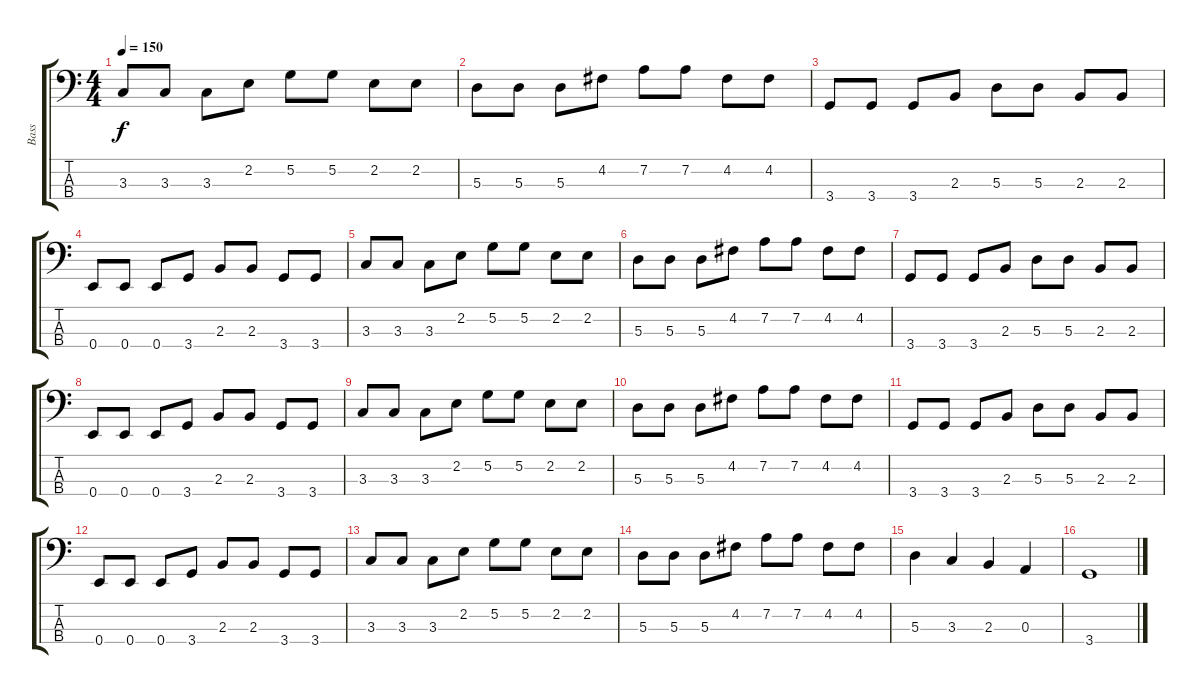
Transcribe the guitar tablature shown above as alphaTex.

\track ("Bass" "Bass") {instrument electricbassfinger}
\staff {score tabs}
\tuning (G2 D2 A1 E1) {hide}
\ts (4 4)
\tempo 150
\clef f4
\ks c
3.3.8{dy f} 3.3.8 3.3.8 2.2.8 5.2.8 5.2.8 2.2.8 2.2.8 |
5.3.8 5.3.8 5.3.8 4.2.8 7.2.8 7.2.8 4.2.8 4.2.8 |
3.4.8 3.4.8 3.4.8 2.3.8 5.3.8 5.3.8 2.3.8 2.3.8 |
0.4.8 0.4.8 0.4.8 3.4.8 2.3.8 2.3.8 3.4.8 3.4.8 |
3.3.8 3.3.8 3.3.8 2.2.8 5.2.8 5.2.8 2.2.8 2.2.8 |
5.3.8 5.3.8 5.3.8 4.2.8 7.2.8 7.2.8 4.2.8 4.2.8 |
3.4.8 3.4.8 3.4.8 2.3.8 5.3.8 5.3.8 2.3.8 2.3.8 |
0.4.8 0.4.8 0.4.8 3.4.8 2.3.8 2.3.8 3.4.8 3.4.8 |
3.3.8 3.3.8 3.3.8 2.2.8 5.2.8 5.2.8 2.2.8 2.2.8 |
5.3.8 5.3.8 5.3.8 4.2.8 7.2.8 7.2.8 4.2.8 4.2.8 |
3.4.8 3.4.8 3.4.8 2.3.8 5.3.8 5.3.8 2.3.8 2.3.8 |
0.4.8 0.4.8 0.4.8 3.4.8 2.3.8 2.3.8 3.4.8 3.4.8 |
3.3.8 3.3.8 3.3.8 2.2.8 5.2.8 5.2.8 2.2.8 2.2.8 |
5.3.8 5.3.8 5.3.8 4.2.8 7.2.8 7.2.8 4.2.8 4.2.8 |
5.3.4 3.3.4 2.3.4 0.3.4 |
3.4.1
